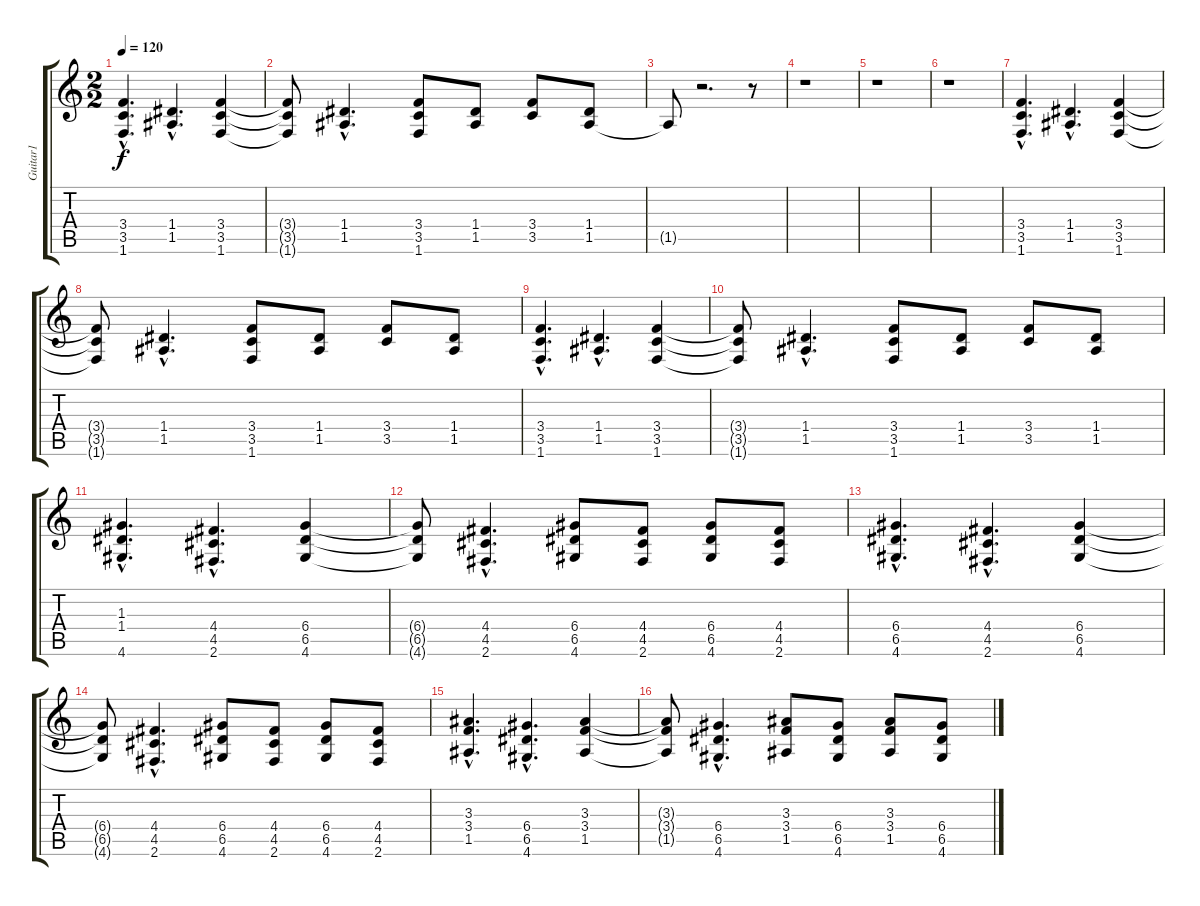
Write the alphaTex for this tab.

\track ("Guitar1" "Guitar1") {instrument distortionguitar}
\staff {score tabs}
\tuning (E4 B3 G3 D3 A2 E2) {hide}
\ts (2 2)
\tempo 120
\clef g2
\ks c
(3.4{hac} 3.5{hac} 1.6{hac}).4{d dy f} (1.4{hac} 1.5{hac}).4{d} (3.4 3.5 1.6).4 |
(3.4{t} 3.5{t} 1.6{t}).8 (1.4{hac} 1.5{hac}).4{d} (3.4 3.5 1.6).8 (1.4 1.5).8 (3.4 3.5).8 (1.4 1.5).8 |
1.5{t}.8 r.2{d} r.8 |
r.1 |
r.1 |
r.1 |
(3.4{hac} 3.5{hac} 1.6{hac}).4{d volume 10 balance 16} (1.4{hac} 1.5{hac}).4{d} (3.4 3.5 1.6).4 |
(3.4{t} 3.5{t} 1.6{t}).8 (1.4{hac} 1.5{hac}).4{d} (3.4 3.5 1.6).8 (1.4 1.5).8 (3.4 3.5).8 (1.4 1.5).8 |
(3.4{hac} 3.5{hac} 1.6{hac}).4{d} (1.4{hac} 1.5{hac}).4{d} (3.4 3.5 1.6).4 |
(3.4{t} 3.5{t} 1.6{t}).8 (1.4{hac} 1.5{hac}).4{d} (3.4 3.5 1.6).8 (1.4 1.5).8 (3.4 3.5).8 (1.4 1.5).8 |
(1.3{hac} 1.4{hac} 4.6{hac}).4{d} (4.4{hac} 4.5{hac} 2.6{hac}).4{d} (6.4 6.5 4.6).4 |
(6.4{t} 6.5{t} 4.6{t}).8 (4.4{hac} 4.5{hac} 2.6{hac}).4{d} (6.4 6.5 4.6).8 (4.4 4.5 2.6).8 (6.4 6.5 4.6).8 (4.4 4.5 2.6).8 |
(6.4{hac} 6.5{hac} 4.6{hac}).4{d} (4.4{hac} 4.5{hac} 2.6{hac}).4{d} (6.4 6.5 4.6).4 |
(6.4{t} 6.5{t} 4.6{t}).8 (4.4{hac} 4.5{hac} 2.6{hac}).4{d} (6.4 6.5 4.6).8 (4.4 4.5 2.6).8 (6.4 6.5 4.6).8 (4.4 4.5 2.6).8 |
(3.3{hac} 3.4{hac} 1.5{hac}).4{d} (6.4{hac} 6.5{hac} 4.6{hac}).4{d} (3.3 3.4 1.5).4 |
(3.3{t} 3.4{t} 1.5{t}).8 (6.4{hac} 6.5{hac} 4.6{hac}).4{d} (3.3 3.4 1.5).8 (6.4 6.5 4.6).8 (3.3 3.4 1.5).8 (6.4 6.5 4.6).8
